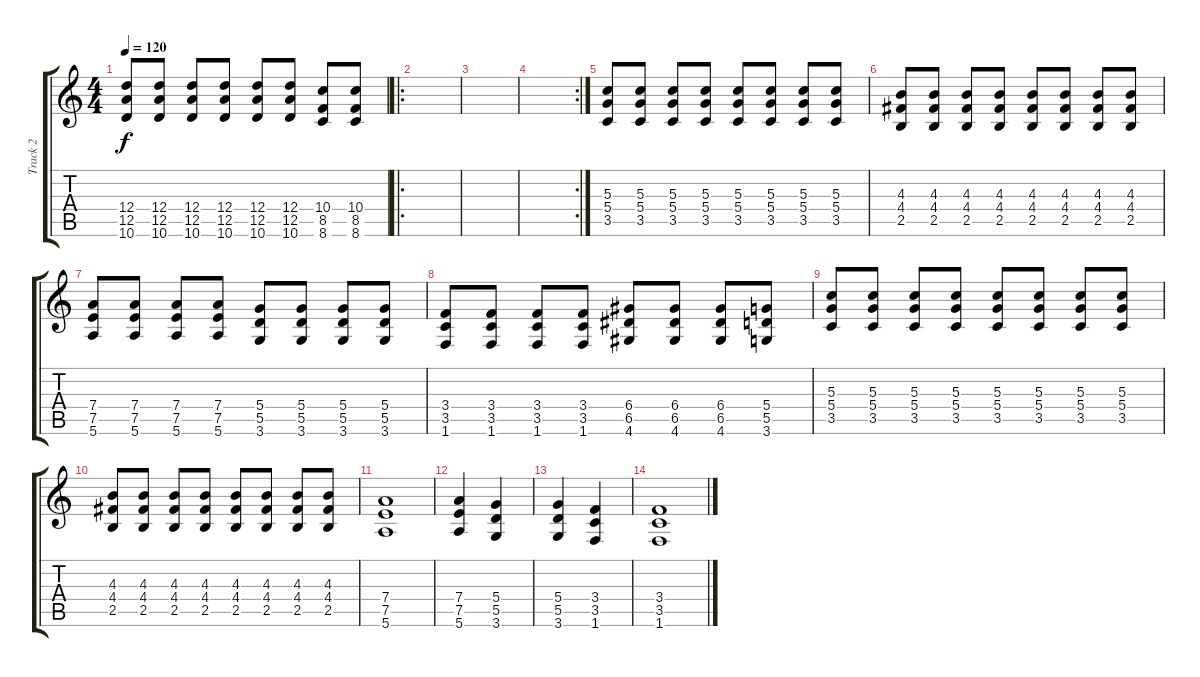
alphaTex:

\track ("Track 2" "Track 2") {instrument distortionguitar}
\staff {score tabs}
\tuning (E4 B3 G3 D3 A2 E2) {hide}
\ts (4 4)
\tempo 120
\clef g2
\ks c
(12.4 12.5 10.6).8{dy f} (12.4 12.5 10.6).8 (12.4 12.5 10.6).8 (12.4 12.5 10.6).8 (12.4 12.5 10.6).8 (12.4 12.5 10.6).8 (10.4 8.5 8.6).8 (10.4 8.5 8.6).8 |
\ro
|
|
\rc 2
|
(5.3 5.4 3.5).8 (5.3 5.4 3.5).8 (5.3 5.4 3.5).8 (5.3 5.4 3.5).8 (5.3 5.4 3.5).8 (5.3 5.4 3.5).8 (5.3 5.4 3.5).8 (5.3 5.4 3.5).8 |
(4.3 4.4 2.5).8 (4.3 4.4 2.5).8 (4.3 4.4 2.5).8 (4.3 4.4 2.5).8 (4.3 4.4 2.5).8 (4.3 4.4 2.5).8 (4.3 4.4 2.5).8 (4.3 4.4 2.5).8 |
(7.4 7.5 5.6).8 (7.4 7.5 5.6).8 (7.4 7.5 5.6).8 (7.4 7.5 5.6).8 (5.4 5.5 3.6).8 (5.4 5.5 3.6).8 (5.4 5.5 3.6).8 (5.4 5.5 3.6).8 |
(3.4 3.5 1.6).8 (3.4 3.5 1.6).8 (3.4 3.5 1.6).8 (3.4 3.5 1.6).8 (6.4 6.5 4.6).8 (6.4 6.5 4.6).8 (6.4 6.5 4.6).8 (5.4 5.5 3.6).8 |
(5.3 5.4 3.5).8 (5.3 5.4 3.5).8 (5.3 5.4 3.5).8 (5.3 5.4 3.5).8 (5.3 5.4 3.5).8 (5.3 5.4 3.5).8 (5.3 5.4 3.5).8 (5.3 5.4 3.5).8 |
(4.3 4.4 2.5).8 (4.3 4.4 2.5).8 (4.3 4.4 2.5).8 (4.3 4.4 2.5).8 (4.3 4.4 2.5).8 (4.3 4.4 2.5).8 (4.3 4.4 2.5).8 (4.3 4.4 2.5).8 |
(7.4 7.5 5.6).1 |
(7.4 7.5 5.6).4 (5.4 5.5 3.6).4 |
(5.4 5.5 3.6).4 (3.4 3.5 1.6).4 |
(3.4 3.5 1.6).1
